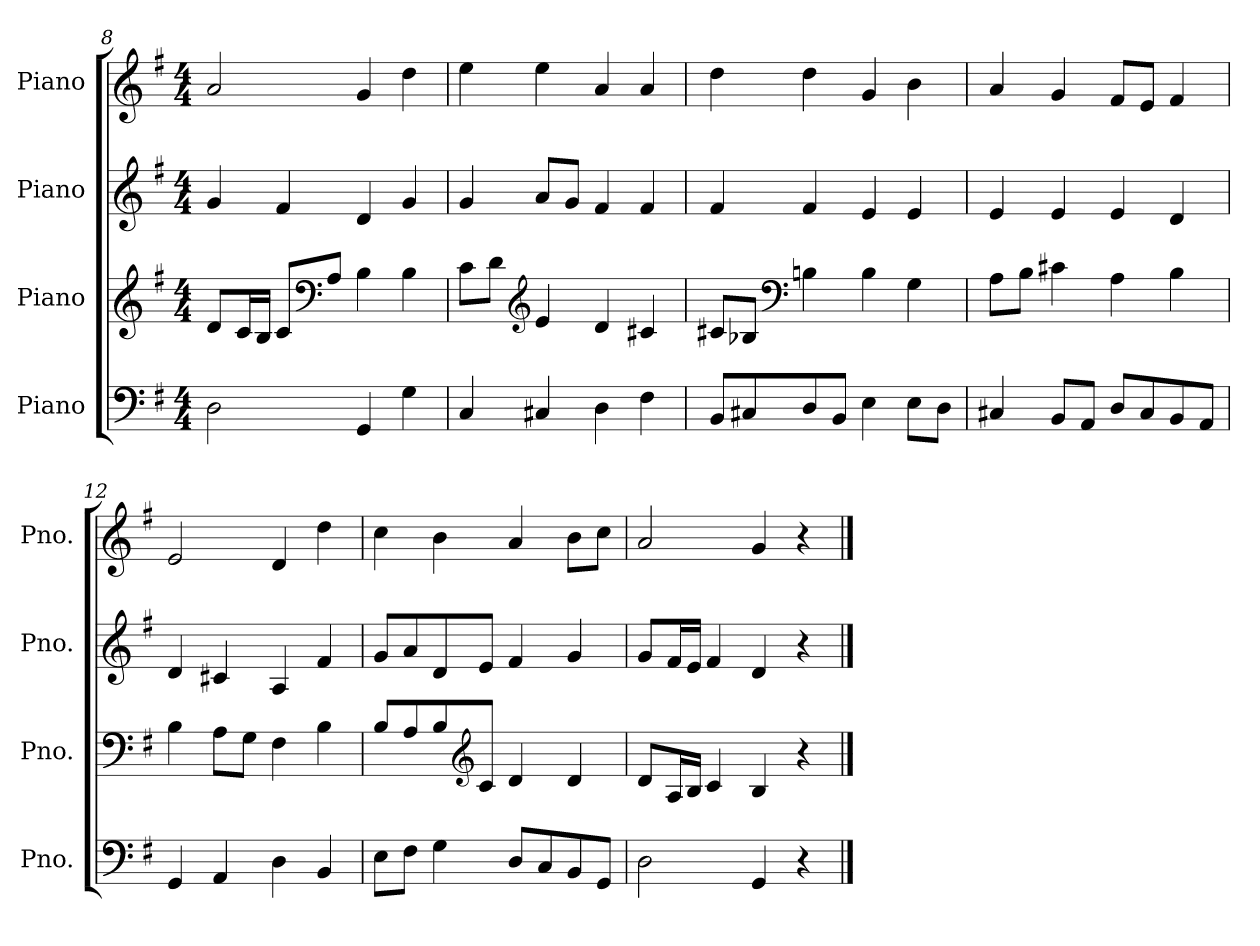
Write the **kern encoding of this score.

**kern	**kern	**kern	**kern
*part4	*part3	*part2	*part1
*staff4	*staff3	*staff2	*staff1
*I"Piano	*I"Piano	*I"Piano	*I"Piano
*I'Pno.	*I'Pno.	*I'Pno.	*I'Pno.
*clefF4	*clefG2	*clefG2	*clefG2
*k[f#]	*k[f#]	*k[f#]	*k[f#]
*M4/4	*M4/4	*M4/4	*M4/4
=8	=8	=8	=8
2D\	8d/L	4g/	2a/
.	16c/L	.	.
.	16B/JJ	.	.
.	8c/L	4f#/	.
*	*clefF4	*	*
.	8A/J	.	.
4GG/	4B\	4d/	4g/
4G\	4B\	4g/	4dd\
!!LO:LB:g=z
=9	=9	=9	=9
4C/	8c\L	4g/	4ee\
.	8d\J	.	.
*	*clefG2	*	*
4C#X/	4e/	8a/L	4ee\
.	.	8g/J	.
4D\	4d/	4f#/	4a/
4F#\	4c#X/	4f#/	4a/
=10	=10	=10	=10
8BB/L	8c#X/L	4f#/	4dd\
8C#X/	8B-X/J	.	.
*	*clefF4	*	*
8D/	4Bn\	4f#/	4dd\
8BB/J	.	.	.
4E\	4B\	4e/	4g/
8E\L	4G\	4e/	4b\
8D\J	.	.	.
=11	=11	=11	=11
4C#X/	8A\L	4e/	4a/
.	8B\J	.	.
8BB/L	4c#X\	4e/	4g/
8AA/J	.	.	.
8D/L	4A\	4e/	8f#/L
8C#/	.	.	8e/J
8BB/	4B\	4d/	4f#/
8AA/J	.	.	.
=12	=12	=12	=12
4GG/	4B\	4d/	2e/
4AA/	8A\L	4c#X/	.
.	8G\J	.	.
4D\	4F#\	4A/	4d/
4BB/	4B\	4f#/	4dd\
!!LO:PB:g=z
=13	=13	=13	=13
8E\L	8B/L	8g/L	4cc\
8F#\J	8A/	8a/	.
4G\	8B/	8d/	4b\
*	*clefG2	*	*
.	8c/J	8e/J	.
8D/L	4d/	4f#/	4a/
8C/	.	.	.
8BB/	4d/	4g/	8b\L
8GG/J	.	.	8cc\J
=14	=14	=14	=14
2D\	8d/L	8g/L	2a/
.	16A/L	16f#/L	.
.	16B/JJ	16e/JJ	.
.	4c/	4f#/	.
4GG/	4B/	4d/	4g/
4r	4r	4r	4r
==	==	==	==
*-	*-	*-	*-
